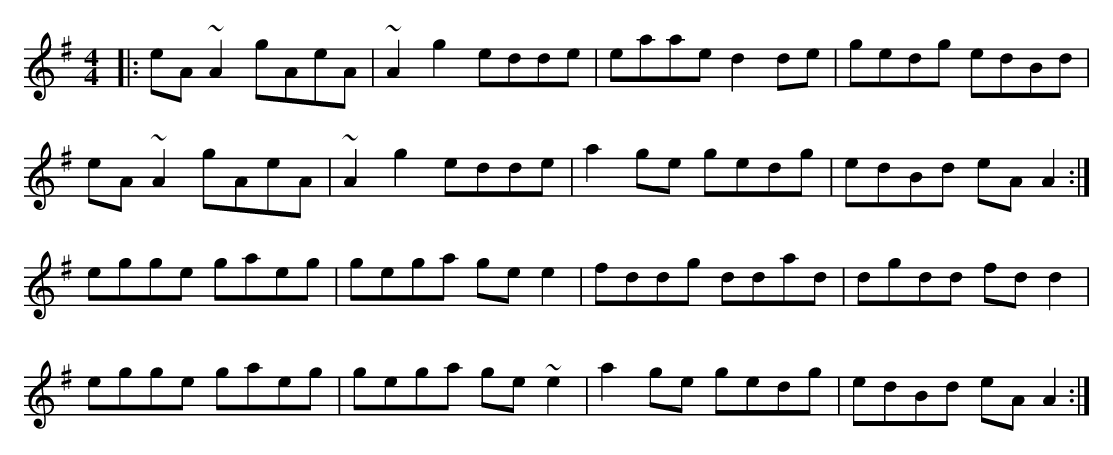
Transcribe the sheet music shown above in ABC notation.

X:1
M:4/4
K:Ador
|:eA~A2 gAeA|~A2g2 edde|eaae d2de|gedg edBd|
eA~A2 gAeA|~A2g2 edde|a2ge gedg|edBd eAA2:|
egge gaeg|gega gee2|fddg ddad|dgdd fdd2|
egge gaeg|gega ge~e2|a2ge gedg|edBd eAA2:|
